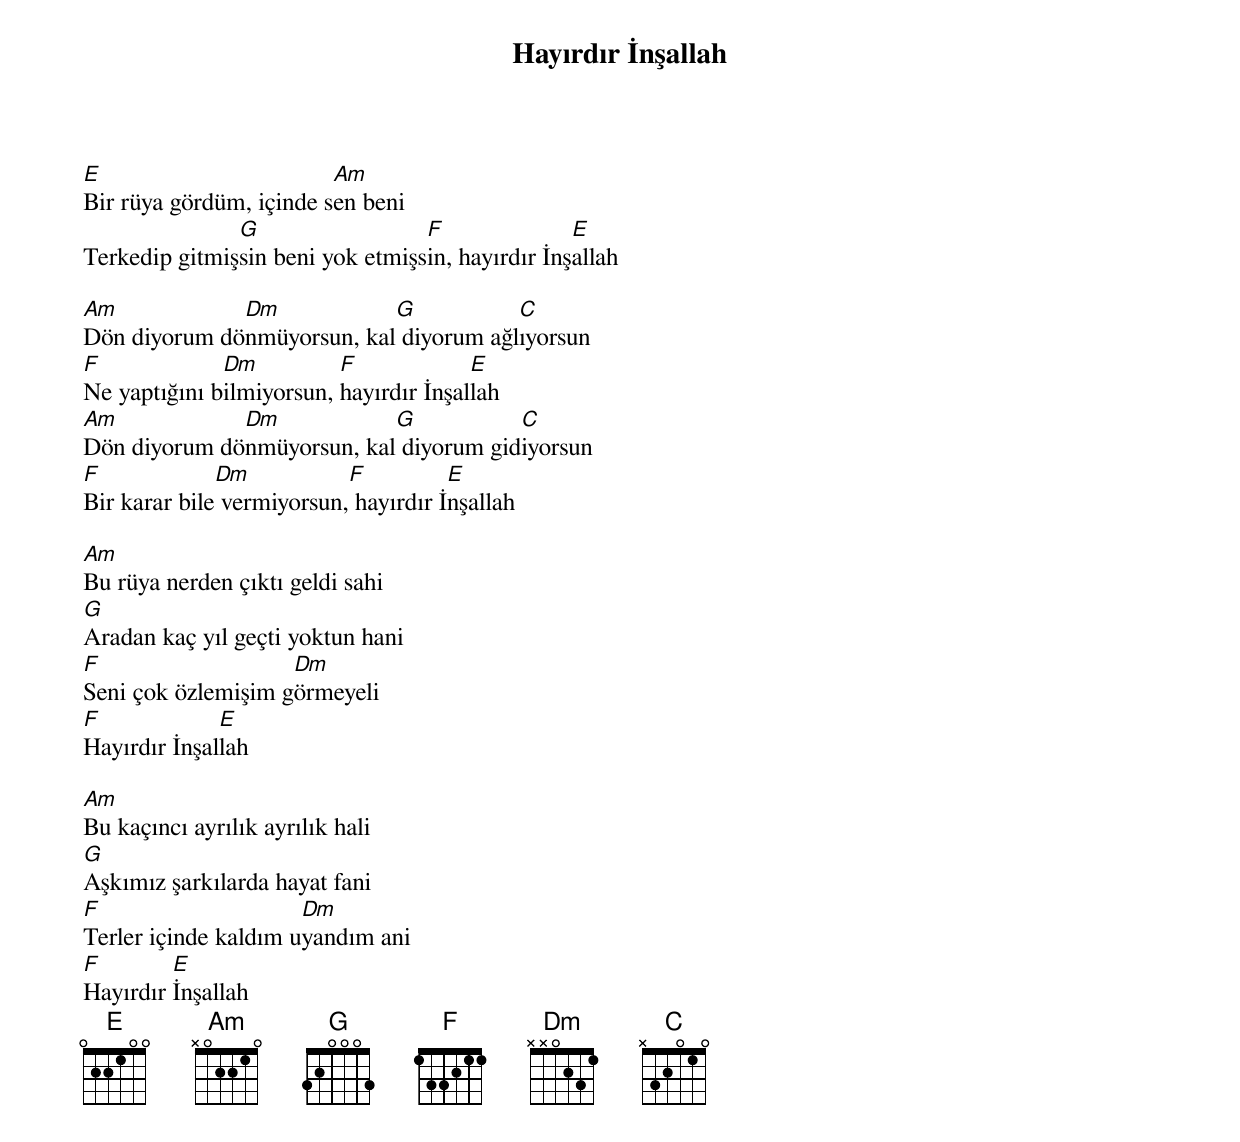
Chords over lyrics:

{title: Hayırdır İnşallah}
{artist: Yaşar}

E                        Am
Bir rüya gördüm, içinde sen beni
               G                  F               E
Terkedip gitmişsin beni yok etmişsin, hayırdır İnşallah

Am            Dm            G           C
Dön diyorum dönmüyorsun, kal diyorum ağlıyorsun
F             Dm          F             E
Ne yaptığını bilmiyorsun, hayırdır İnşallah
Am            Dm            G           C
Dön diyorum dönmüyorsun, kal diyorum gidiyorsun
F             Dm           F          E
Bir karar bile vermiyorsun, hayırdır İnşallah

Am
Bu rüya nerden çıktı geldi sahi
G
Aradan kaç yıl geçti yoktun hani
F                   Dm
Seni çok özlemişim görmeyeli
F             E
Hayırdır İnşallah

Am
Bu kaçıncı ayrılık ayrılık hali
G
Aşkımız şarkılarda hayat fani
F                     Dm
Terler içinde kaldım uyandım ani
F        E
Hayırdır İnşallah
